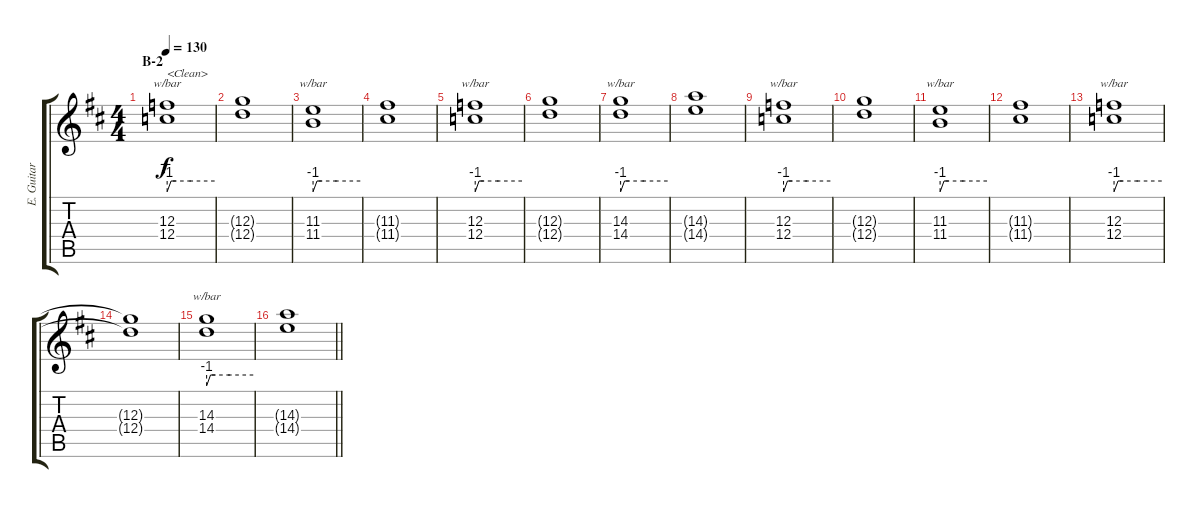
\track ("E. Guitar I" "E. Guitar ") {instrument electricguitarclean}
\staff {score tabs}
\tuning (E4 B3 G3 D3 A2 E2) {hide}
\ts (4 4)
\section ("" "B-2")
\tempo 130
\clef g2
\ks d
(12.3 12.4).1{tbe (custom default 0 -4 5 0 11 0 30 0 60 0) txt "<Clean>" dy f instrument electricguitarclean} |
(12.3{t} 12.4{t}).1 |
(11.3 11.4).1{tbe (custom default 0 -4 5 0 11 0 30 0 60 0)} |
(11.3{t} 11.4{t}).1 |
(12.3 12.4).1{tbe (custom default 0 -4 5 0 11 0 30 0 60 0)} |
(12.3{t} 12.4{t}).1 |
(14.3 14.4).1{tbe (custom default 0 -4 5 0 11 0 30 0 60 0)} |
(14.3{t} 14.4{t}).1 |
(12.3 12.4).1{tbe (custom default 0 -4 5 0 11 0 30 0 60 0)} |
(12.3{t} 12.4{t}).1 |
(11.3 11.4).1{tbe (custom default 0 -4 5 0 11 0 30 0 60 0)} |
(11.3{t} 11.4{t}).1 |
(12.3 12.4).1{tbe (custom default 0 -4 5 0 11 0 30 0 60 0)} |
(12.3{t} 12.4{t}).1 |
(14.3 14.4).1{tbe (custom default 0 -4 5 0 11 0 30 0 60 0)} |
\barLineRight lightlight
(14.3{t} 14.4{t}).1
